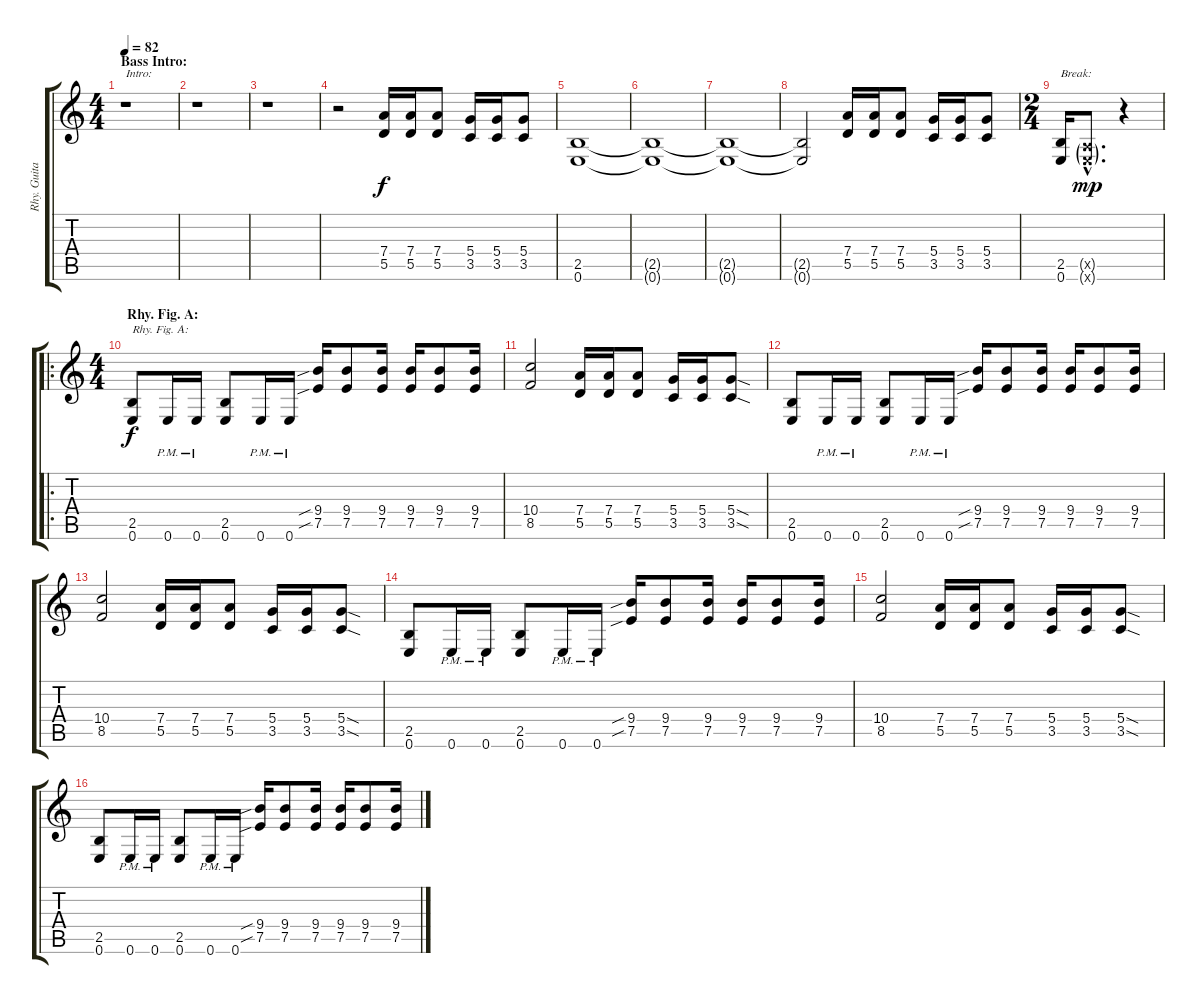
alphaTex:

\track ("Rhy. Guitar 1" "Rhy. Guita") {instrument distortionguitar}
\staff {score tabs}
\tuning (E4 B3 G3 D3 A2 E2) {hide}
\ts (4 4)
\section ("" "Bass Intro:")
\tempo 82
\clef g2
\ks c
r.1{txt "Intro:" dy f instrument distortionguitar} |
r.1 |
r.1 |
r.2 (7.4 5.5).16 (7.4 5.5).16 (7.4 5.5).8 (5.4 3.5).16 (5.4 3.5).16 (5.4 3.5).8 |
(2.5 0.6).1 |
(2.5{t} 0.6{t}).1 |
(2.5{t} 0.6{t}).1 |
(2.5{t} 0.6{t}).2 (7.4 5.5).16 (7.4 5.5).16 (7.4 5.5).8 (5.4 3.5).16 (5.4 3.5).16 (5.4 3.5).8 |
\ts (2 4)
(2.5 0.6).16{txt "Break:"} (0.5{g hac x} 0.6{g hac x}).8{d dy mp} r.4 |
\ro
\ts (4 4)
\section ("" "Rhy. Fig. A:")
(2.5 0.6).8{txt "Rhy. Fig. A:" dy f} 0.6{pm}.16 0.6{pm}.16 (2.5 0.6).8 0.6{pm}.16 0.6{pm}.16 (9.4{sib} 7.5{sib}).16 (9.4 7.5).8 (9.4 7.5).16 (9.4 7.5).16 (9.4 7.5).8 (9.4 7.5).16 |
(10.4 8.5).2 (7.4 5.5).16 (7.4 5.5).16 (7.4 5.5).8 (5.4 3.5).16 (5.4 3.5).16 (5.4{sod} 3.5{sod}).8 |
(2.5 0.6).8 0.6{pm}.16 0.6{pm}.16 (2.5 0.6).8 0.6{pm}.16 0.6{pm}.16 (9.4{sib} 7.5{sib}).16 (9.4 7.5).8 (9.4 7.5).16 (9.4 7.5).16 (9.4 7.5).8 (9.4 7.5).16 |
(10.4 8.5).2 (7.4 5.5).16 (7.4 5.5).16 (7.4 5.5).8 (5.4 3.5).16 (5.4 3.5).16 (5.4{sod} 3.5{sod}).8 |
(2.5 0.6).8 0.6{pm}.16 0.6{pm}.16 (2.5 0.6).8 0.6{pm}.16 0.6{pm}.16 (9.4{sib} 7.5{sib}).16 (9.4 7.5).8 (9.4 7.5).16 (9.4 7.5).16 (9.4 7.5).8 (9.4 7.5).16 |
(10.4 8.5).2 (7.4 5.5).16 (7.4 5.5).16 (7.4 5.5).8 (5.4 3.5).16 (5.4 3.5).16 (5.4{sod} 3.5{sod}).8 |
(2.5 0.6).8 0.6{pm}.16 0.6{pm}.16 (2.5 0.6).8 0.6{pm}.16 0.6{pm}.16 (9.4{sib} 7.5{sib}).16 (9.4 7.5).8 (9.4 7.5).16 (9.4 7.5).16 (9.4 7.5).8 (9.4 7.5).16
